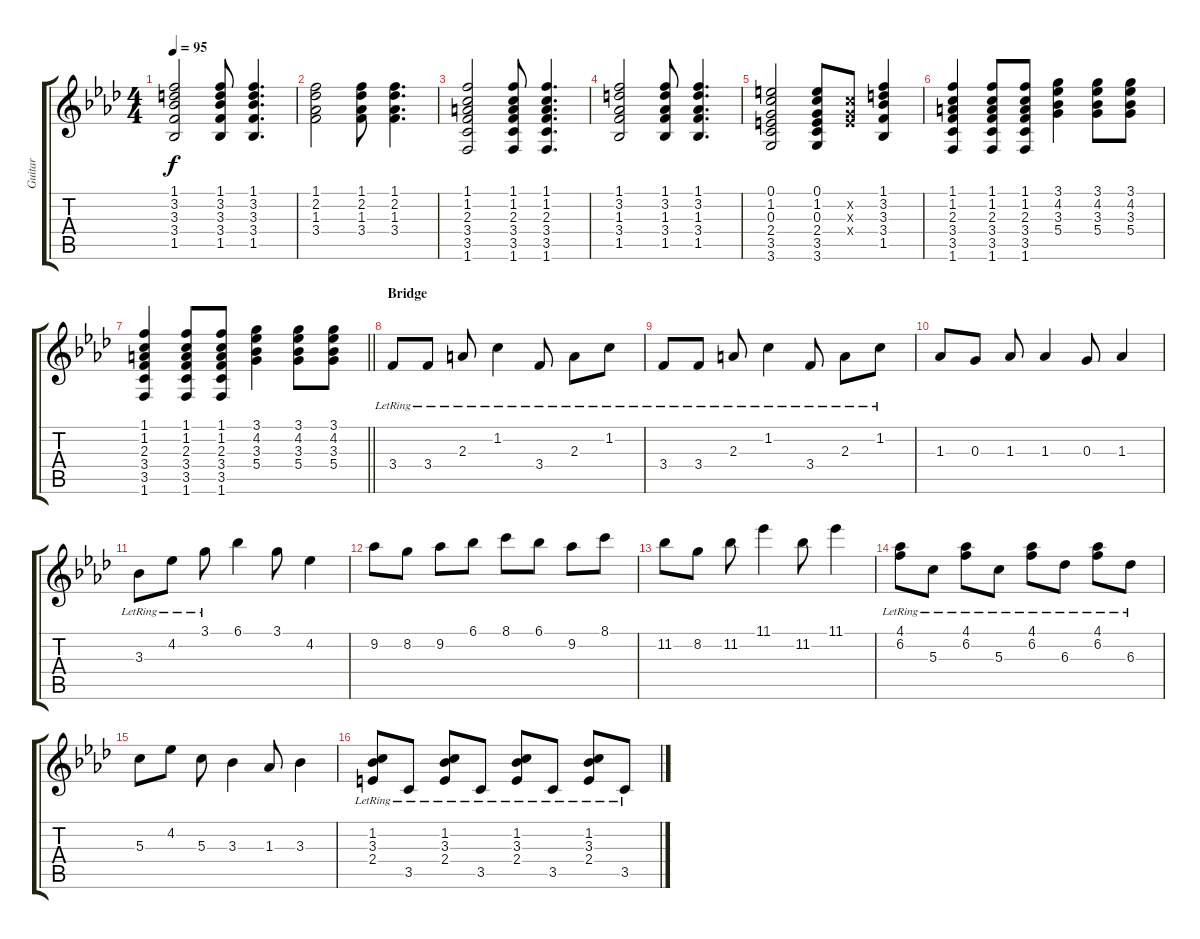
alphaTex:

\track ("Guitar" "Guitar") {instrument acousticguitarsteel}
\staff {score tabs}
\tuning (E4 B3 G3 D3 A2 E2) {hide}
\ts (4 4)
\tempo 95
\clef g2
\ks ab
(1.1 3.2 3.3 3.4 1.5).2{dy f} (1.1 3.2 3.3 3.4 1.5).8 (1.1 3.2 3.3 3.4 1.5).4{d} |
(1.1 2.2 1.3 3.4).2 (1.1 2.2 1.3 3.4).8 (1.1 2.2 1.3 3.4).4{d} |
(1.1 1.2 2.3 3.4 3.5 1.6).2 (1.1 1.2 2.3 3.4 3.5 1.6).8 (1.1 1.2 2.3 3.4 3.5 1.6).4{d} |
(1.1 3.2 1.3 3.4 1.5).2 (1.1 3.2 1.3 3.4 1.5).8 (1.1 3.2 1.3 3.4 1.5).4{d} |
(0.1 1.2 0.3 2.4 3.5 3.6).2 (0.1 1.2 0.3 2.4 3.5 3.6).8 (1.2{x} 0.3{x} 2.4{x}).8 (1.1 3.2 3.3 3.4 1.5).4 |
(1.1 1.2 2.3 3.4 3.5 1.6).4 (1.1 1.2 2.3 3.4 3.5 1.6).8 (1.1 1.2 2.3 3.4 3.5 1.6).8 (3.1 4.2 3.3 5.4).4 (3.1 4.2 3.3 5.4).8 (3.1 4.2 3.3 5.4).8 |
\barLineRight lightlight
(1.1 1.2 2.3 3.4 3.5 1.6).4 (1.1 1.2 2.3 3.4 3.5 1.6).8 (1.1 1.2 2.3 3.4 3.5 1.6).8 (3.1 4.2 3.3 5.4).4 (3.1 4.2 3.3 5.4).8 (3.1 4.2 3.3 5.4).8 |
\section ("" "Bridge")
3.4{lr}.8 3.4{lr}.8 2.3{lr}.8 1.2{lr}.4 3.4{lr}.8 2.3{lr}.8 1.2{lr}.8 |
3.4{lr}.8 3.4{lr}.8 2.3{lr}.8 1.2{lr}.4 3.4{lr}.8 2.3{lr}.8 1.2{lr}.8 |
1.3.8 0.3.8 1.3.8 1.3.4 0.3.8 1.3.4 |
3.3{lr}.8 4.2{lr}.8 3.1{lr}.8 6.1.4 3.1.8 4.2.4 |
9.2.8 8.2.8 9.2.8 6.1.8 8.1.8 6.1.8 9.2.8 8.1.8 |
11.2.8 8.2.8 11.2.8 11.1.4 11.2.8 11.1.4 |
(4.1{lr} 6.2{lr}).8 5.3{lr}.8 (4.1{lr} 6.2{lr}).8 5.3{lr}.8 (4.1{lr} 6.2{lr}).8 6.3{lr}.8 (4.1{lr} 6.2{lr}).8 6.3{lr}.8 |
5.3.8 4.2.8 5.3.8 3.3.4 1.3.8 3.3.4 |
(1.2{lr} 3.3{lr} 2.4{lr}).8 3.5{lr}.8 (1.2{lr} 3.3{lr} 2.4{lr}).8 3.5{lr}.8 (1.2{lr} 3.3{lr} 2.4{lr}).8 3.5{lr}.8 (1.2{lr} 3.3{lr} 2.4{lr}).8 3.5{lr}.8
